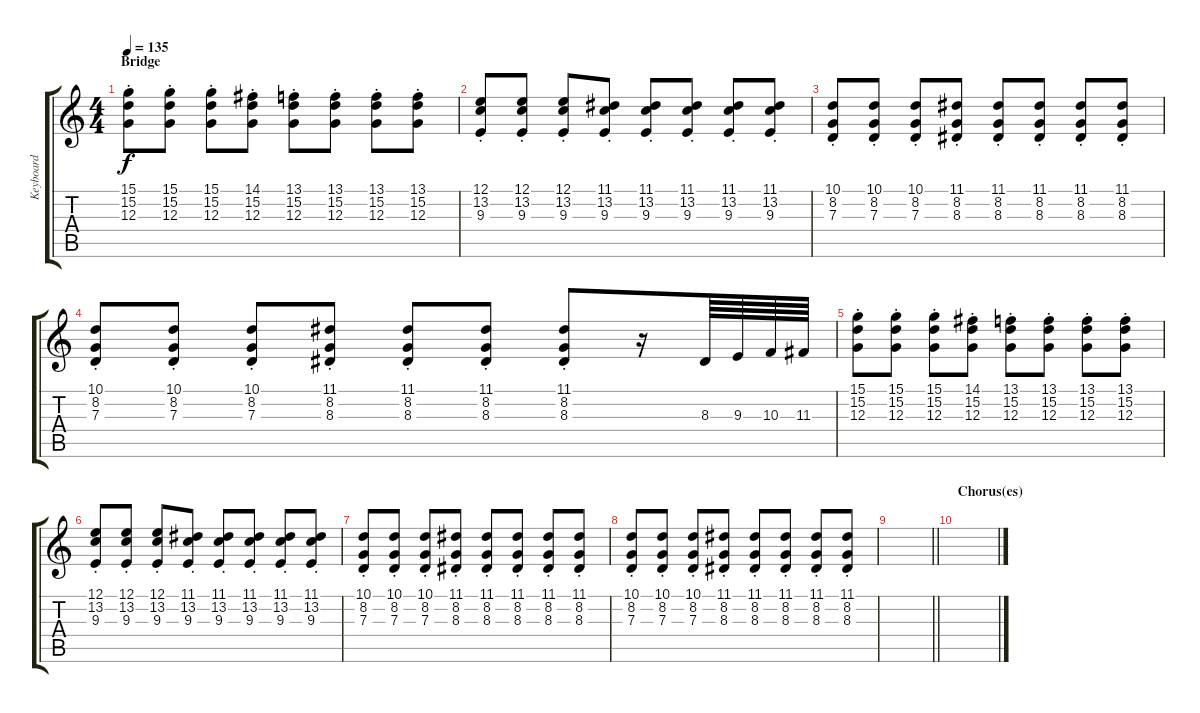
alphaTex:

\track ("Keyboard" "Keyboard") {instrument electricpiano1}
\staff {score tabs}
\tuning (E4 B3 G3 D3 A2 E2) {hide}
\ts (4 4)
\section ("" "Bridge")
\tempo 135
\clef g2
\ks c
(15.1{st} 15.2 12.3).8{dy f} (15.1{st} 15.2{st} 12.3{st}).8 (15.1{st} 15.2{st} 12.3{st}).8 (14.1{st} 15.2{st} 12.3{st}).8 (13.1{st} 15.2{st} 12.3{st}).8 (13.1{st} 15.2{st} 12.3{st}).8 (13.1{st} 15.2{st} 12.3{st}).8 (13.1{st} 15.2{st} 12.3{st}).8 |
(12.1{st} 13.2{st} 9.3{st}).8 (12.1{st} 13.2{st} 9.3{st}).8 (12.1{st} 13.2{st} 9.3{st}).8 (11.1{st} 13.2{st} 9.3{st}).8 (11.1{st} 13.2{st} 9.3{st}).8 (11.1{st} 13.2{st} 9.3{st}).8 (11.1{st} 13.2{st} 9.3{st}).8 (11.1{st} 13.2{st} 9.3{st}).8 |
(10.1{st} 8.2{st} 7.3{st}).8 (10.1{st} 8.2{st} 7.3{st}).8 (10.1{st} 8.2{st} 7.3{st}).8 (11.1{st} 8.2{st} 8.3{st}).8 (11.1{st} 8.2{st} 8.3{st}).8 (11.1{st} 8.2{st} 8.3{st}).8 (11.1{st} 8.2{st} 8.3{st}).8 (11.1{st} 8.2{st} 8.3{st}).8 |
(10.1{st} 8.2{st} 7.3{st}).8 (10.1{st} 8.2{st} 7.3{st}).8 (10.1{st} 8.2{st} 7.3{st}).8 (11.1{st} 8.2{st} 8.3{st}).8 (11.1{st} 8.2{st} 8.3{st}).8 (11.1{st} 8.2{st} 8.3{st}).8 (11.1{st} 8.2{st} 8.3{st}).8 r.16 8.3.64 9.3.64 10.3.64 11.3.64 |
(15.1{st} 15.2 12.3).8 (15.1{st} 15.2{st} 12.3{st}).8 (15.1{st} 15.2{st} 12.3{st}).8 (14.1{st} 15.2{st} 12.3{st}).8 (13.1{st} 15.2{st} 12.3{st}).8 (13.1{st} 15.2{st} 12.3{st}).8 (13.1{st} 15.2{st} 12.3{st}).8 (13.1{st} 15.2{st} 12.3{st}).8 |
(12.1{st} 13.2{st} 9.3{st}).8 (12.1{st} 13.2{st} 9.3{st}).8 (12.1{st} 13.2{st} 9.3{st}).8 (11.1{st} 13.2{st} 9.3{st}).8 (11.1{st} 13.2{st} 9.3{st}).8 (11.1{st} 13.2{st} 9.3{st}).8 (11.1{st} 13.2{st} 9.3{st}).8 (11.1{st} 13.2{st} 9.3{st}).8 |
(10.1{st} 8.2{st} 7.3{st}).8 (10.1{st} 8.2{st} 7.3{st}).8 (10.1{st} 8.2{st} 7.3{st}).8 (11.1{st} 8.2{st} 8.3{st}).8 (11.1{st} 8.2{st} 8.3{st}).8 (11.1{st} 8.2{st} 8.3{st}).8 (11.1{st} 8.2{st} 8.3{st}).8 (11.1{st} 8.2{st} 8.3{st}).8 |
(10.1{st} 8.2{st} 7.3{st}).8 (10.1{st} 8.2{st} 7.3{st}).8 (10.1{st} 8.2{st} 7.3{st}).8 (11.1{st} 8.2{st} 8.3{st}).8 (11.1{st} 8.2{st} 8.3{st}).8 (11.1{st} 8.2{st} 8.3{st}).8 (11.1{st} 8.2{st} 8.3{st}).8 (11.1{st} 8.2{st} 8.3{st}).8 |
\barLineRight lightlight
|
\section ("" "Chorus(es)")
